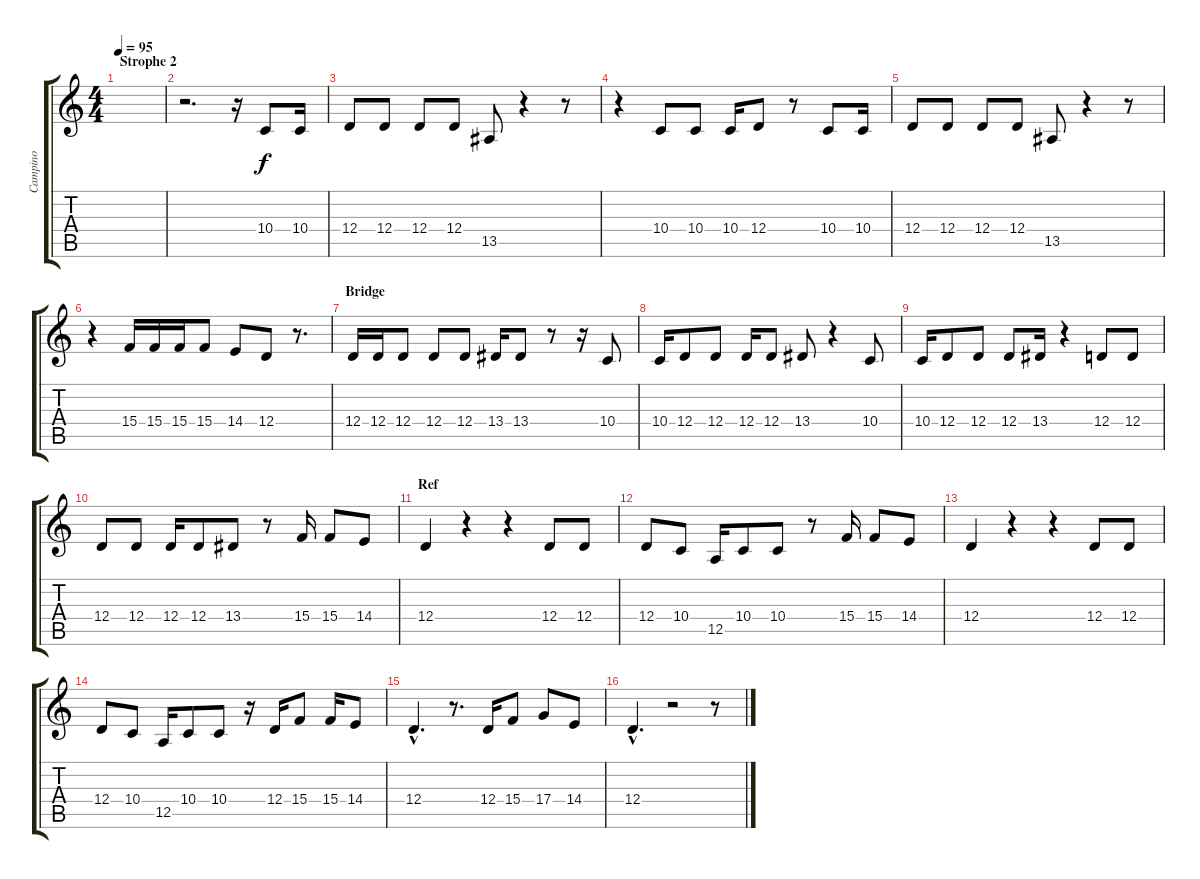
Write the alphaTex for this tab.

\track ("Campino" "Campino") {instrument lead6voice}
\staff {score tabs}
\tuning (E4 B3 G3 D3 A2 E2) {hide}
\ts (4 4)
\section ("" "Strophe 2")
\tempo 95
\clef g2
\ks c
|
r.2{d} r.16 10.4.8 10.4.16 |
12.4.8 12.4.8 12.4.8 12.4.8 13.5.8 r.4 r.8 |
r.4 10.4.8 10.4.8 10.4.16 12.4.8 r.8 10.4.8 10.4.16 |
12.4.8 12.4.8 12.4.8 12.4.8 13.5.8 r.4 r.8 |
r.4 15.4.16 15.4.16 15.4.16 15.4.8 14.4.8 12.4.8 r.8{d} |
\section ("" "Bridge")
12.4.16 12.4.16 12.4.8 12.4.8 12.4.8 13.4.16 13.4.8 r.8 r.16 10.4.8 |
10.4.16 12.4.8 12.4.8 12.4.16 12.4.8 13.4.8 r.4 10.4.8 |
10.4.16 12.4.8 12.4.8 12.4.8 13.4.16 r.4 12.4.8 12.4.8 |
12.4.8 12.4.8 12.4.16 12.4.8 13.4.8 r.8 15.4.16 15.4.8 14.4.8 |
\section ("" "Ref")
12.4.4 r.4 r.4 12.4.8 12.4.8 |
12.4.8 10.4.8 12.5.16 10.4.8 10.4.8 r.8 15.4.16 15.4.8 14.4.8 |
12.4.4 r.4 r.4 12.4.8 12.4.8 |
12.4.8 10.4.8 12.5.16 10.4.8 10.4.8 r.16 12.4.16 15.4.8 15.4.16 14.4.8 |
12.4{hac}.4{d} r.8{d} 12.4.16 15.4.8 17.4.8 14.4.8 |
12.4{hac}.4{d} r.2 r.8
